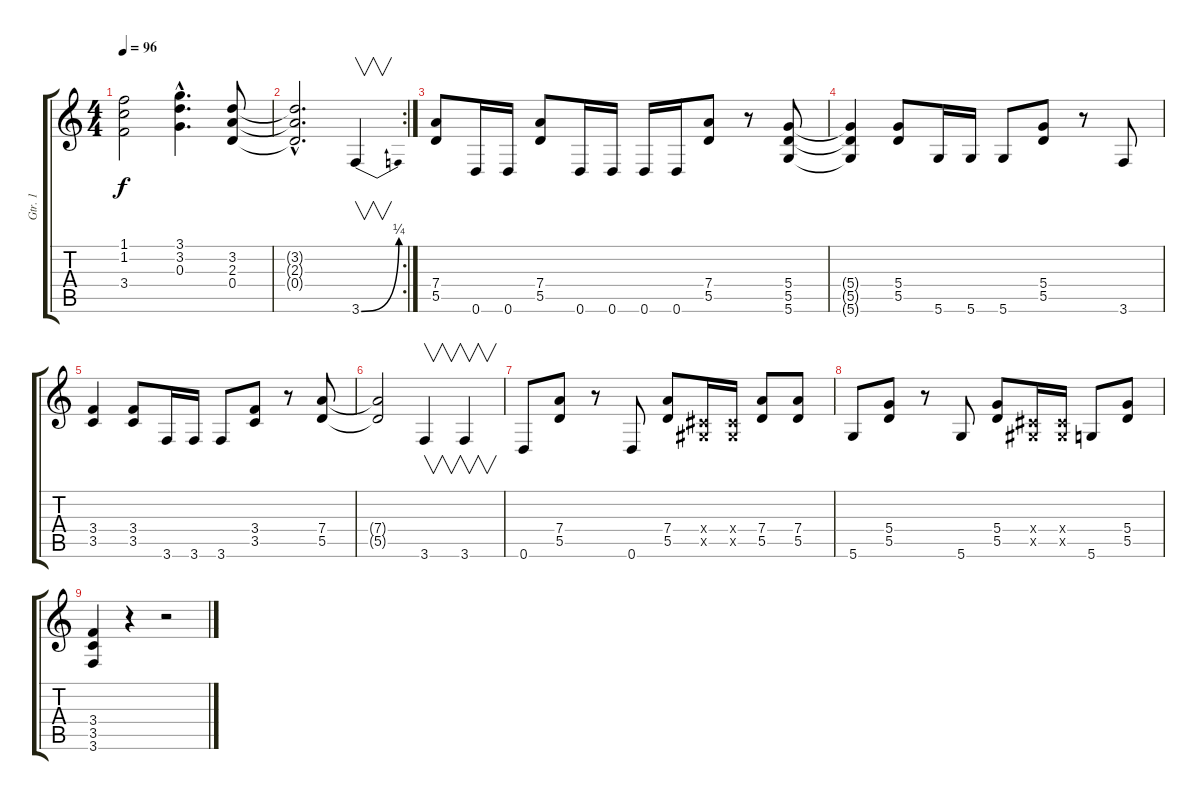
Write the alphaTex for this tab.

\track ("Gtr. 1" "Gtr. 1") {instrument overdrivenguitar}
\staff {score tabs}
\tuning (E4 B3 G3 D3 A2 D2) {hide}
\ts (4 4)
\tempo 96
\clef g2
\ks c
(1.1 1.2 3.4).2{dy f} (3.1{hac} 3.2{hac} 0.3{hac}).4{d} (3.2 2.3 0.4).8 |
\rc 2
(3.2{hac t} 2.3{hac t} 0.4{hac t}).2{d} 3.6{be (bend 0 0 60 1)}.4{v} |
(7.4 5.5).8 0.6.16 0.6.16 (7.4 5.5).8 0.6.16 0.6.16 0.6.16 0.6.16 (7.4 5.5).8 r.8 (5.4 5.5 5.6).8 |
(5.4{t} 5.5{t} 5.6{t}).4 (5.4 5.5).8 5.6.16 5.6.16 5.6.8 (5.4 5.5).8 r.8 3.6.8 |
(3.4 3.5).4 (3.4 3.5).8 3.6.16 3.6.16 3.6.8 (3.4 3.5).8 r.8 (7.4 5.5).8 |
(7.4{t} 5.5{t}).2 3.6.4{v} 3.6.4{v} |
0.6.8 (7.4 5.5).8 r.8 0.6.8 (7.4 5.5).8 (-1.4{x} -1.5{x}).16 (-1.4{x} -1.5{x}).16 (7.4 5.5).8 (7.4 5.5).8 |
5.6.8 (5.4 5.5).8 r.8 5.6.8 (5.4 5.5).8 (-1.4{x} -1.5{x}).16 (-1.4{x} -1.5{x}).16 5.6.8 (5.4 5.5).8 |
(3.4 3.5 3.6).4 r.4 r.2
